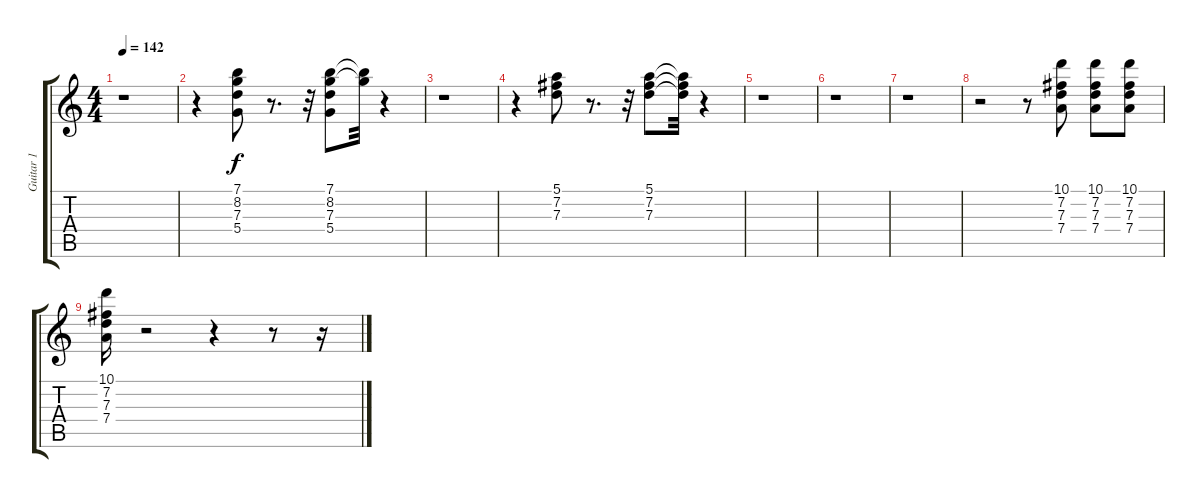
\track ("Guitar 1" "Guitar 1") {instrument distortionguitar}
\staff {score tabs}
\tuning (E4 B3 G3 D3 A2 E2) {hide}
\ts (4 4)
\tempo 142
\clef g2
\ks c
r.1{dy f} |
r.4 (7.1 8.2 7.3 5.4).8 r.8{d} r.32 (7.1 8.2 7.3 5.4).8 (7.1{t} 8.2{t}).32 r.4 |
r.1 |
r.4 (5.1 7.2 7.3).8 r.8{d} r.32 (5.1 7.2 7.3).8 (5.1{t} 7.2{t} 7.3{t}).32 r.4 |
r.1 |
r.1 |
r.1 |
r.2 r.8 (10.1 7.2 7.3 7.4).8 (10.1 7.2 7.3 7.4).8 (10.1 7.2 7.3 7.4).8 |
(10.1 7.2 7.3 7.4).16 r.2 r.4 r.8 r.16
